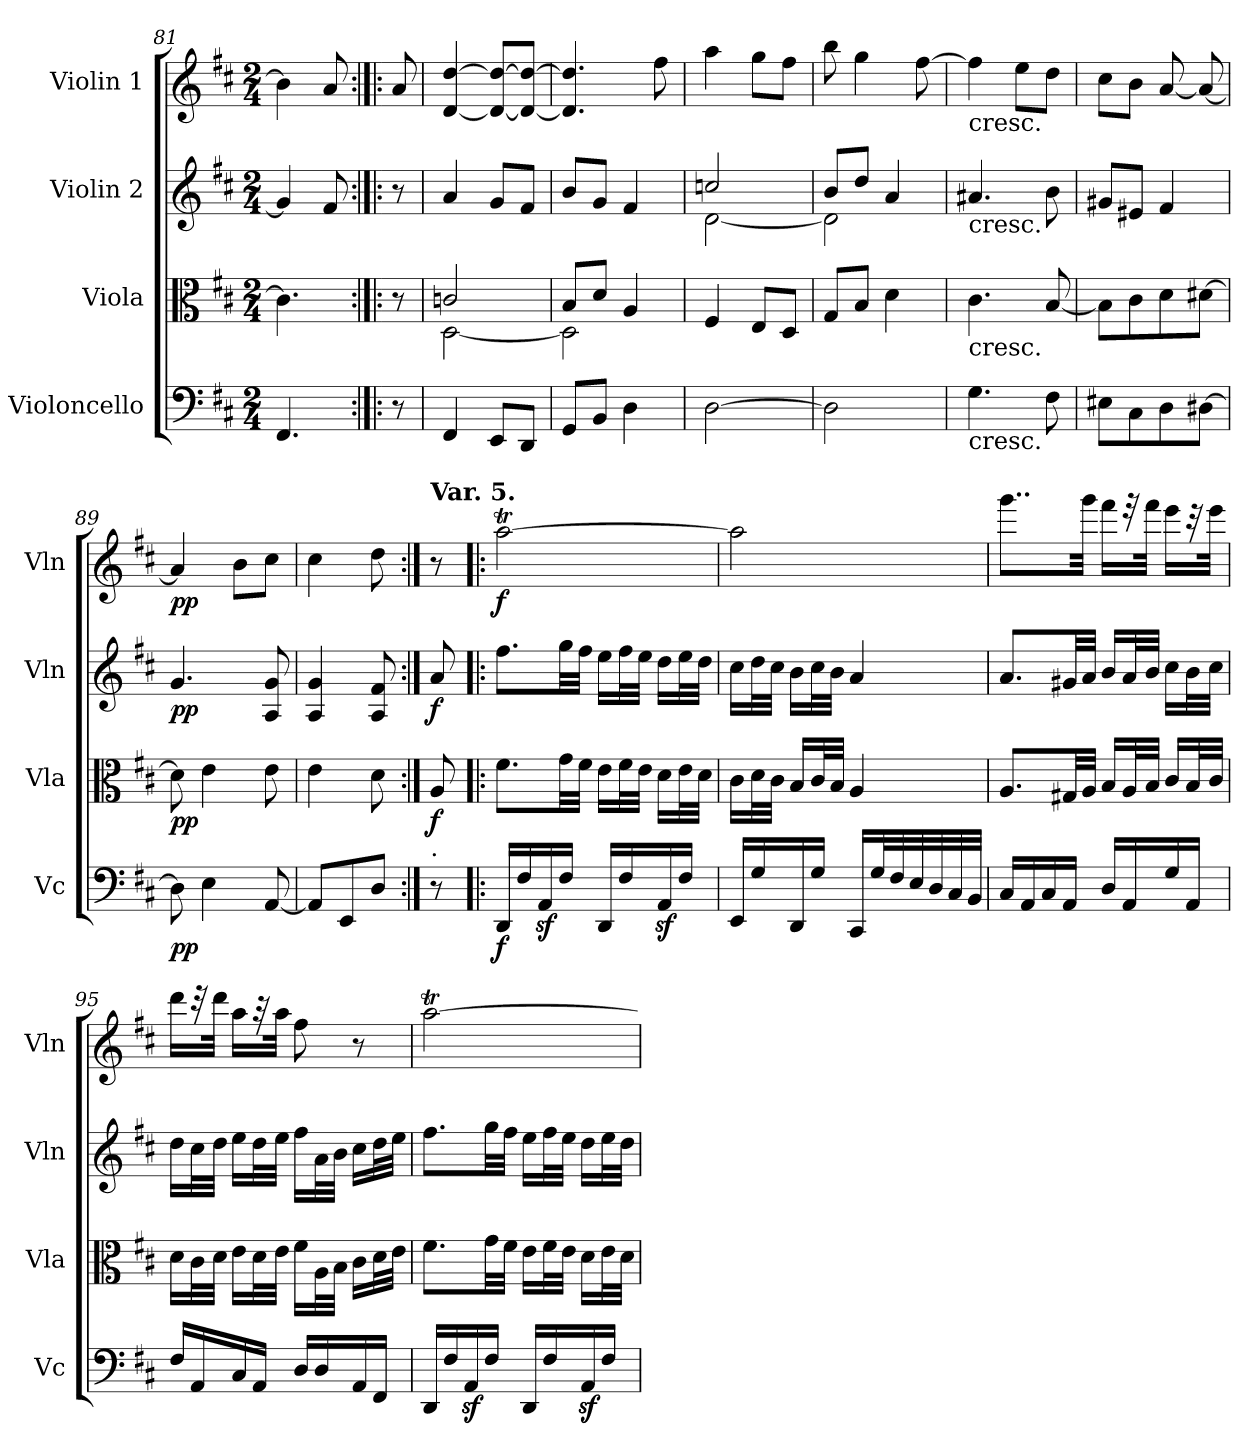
**kern	**dynam	**kern	**dynam	**kern	**dynam	**kern	**dynam
*part4	*part4	*part3	*part3	*part2	*part2	*part1	*part1
*staff4	*staff4	*staff3	*staff3	*staff2	*staff2	*staff1	*staff1
*I"Violoncello	*	*I"Viola	*	*I"Violin 2	*	*I"Violin 1	*
*I'Vc	*	*I'Vla	*	*I'Vln	*	*I'Vln	*
*clefF4	*	*clefC3	*	*clefG2	*	*clefG2	*
*k[f#c#]	*	*k[f#c#]	*	*k[f#c#]	*	*k[f#c#]	*
*D:	*	*D:	*	*D:	*	*D:	*
*M2/4	*	*M2/4	*	*M2/4	*	*M2/4	*
=81	=81	=81	=81	=81	=81	=81	=81
4.FF#/	.	4.c#\]	.	4g#/]	.	4b\]	.
.	.	.	.	8f#/	.	8a/	.
=82:|!|:	=82:|!|:	=82:|!|:	=82:|!|:	=82:|!|:	=82:|!|:	=82:|!|:	=82:|!|:
8r	.	8r	.	8r	.	8a/	.
!!LO:LB:g=z
=83	=83	=83	=83	=83	=83	=83	=83
*	*	*^	*	*	*	*	*
4FF#/	.	2cn/	[2D\	.	4a/	.	[4d/ [4dd/	.
8EE/L	.	.	.	.	8g/L	.	8d/_ 8dd/_L	.
8DD/J	.	.	.	.	8f#/J	.	8d/_ 8dd/_J	.
!!LO:PB:g=z
=84	=84	=84	=84	=84	=84	=84	=84	=84
8GG/L	.	8B/L	2D\]	.	8b/L	.	4.d/] 4.dd/]	.
8BB/J	.	8d/J	.	.	8g/J	.	.	.
4D\	.	4A/	.	.	4f#/	.	.	.
.	.	.	.	.	.	.	8ff#\	.
*	*	*v	*v	*	*	*	*	*
=85	=85	=85	=85	=85	=85	=85	=85
*	*	*	*	*^	*	*	*
[2D\	.	4F#/	.	2ccn/	[2d\	.	4aa\	.
.	.	8E/L	.	.	.	.	8gg\L	.
.	.	8D/J	.	.	.	.	8ff#\J	.
=86	=86	=86	=86	=86	=86	=86	=86	=86
2D\]	.	8G/L	.	8b/L	2d\]	.	8bb\	.
.	.	8B/J	.	8dd/J	.	.	4gg\	.
.	.	4d\	.	4a/	.	.	.	.
.	.	.	.	.	.	.	[8ff#\	.
*	*	*	*	*v	*v	*	*	*
=87	=87	=87	=87	=87	=87	=87	=87
!	!	!	!	!	!	!LO:TX:b:t=cresc.	!
!	!	!	!	!LO:TX:b:t=cresc.	!	!	!
!	!	!LO:TX:b:t=cresc.	!	!	!	!	!
!LO:TX:b:t=cresc.	!	!	!	!	!	!	!
4.G\	.	4.c#\	.	4.a#X/	.	4ff#\]	.
.	.	.	.	.	.	8ee\L	.
8F#\	.	[8B/	.	8b\	.	8dd\J	.
=88	=88	=88	=88	=88	=88	=88	=88
8E#X\L	.	8B\L]	.	8g#X/L	.	8cc#\L	.
8C#\	.	8c#\	.	8e#X/J	.	8b\J	.
8D\	.	8d\	.	4f#/	.	[8a/	.
[8D#X\J	.	[8d#X\J	.	.	.	8a/_	.
=89	=89	=89	=89	=89	=89	=89	=89
!	!LO:DY:b	!	!LO:DY:b	!	!LO:DY:b	!	!LO:DY:b
8D#\]	pp	8d#\]	pp	4.g/	pp	4a/]	pp
4E\	.	4e\	.	.	.	.	.
.	.	.	.	.	.	8b\L	.
[8AA/	.	8e\	.	8A/ 8g/	.	8cc#\J	.
!!LO:LB:g=z
=90	=90	=90	=90	=90	=90	=90	=90
8AA/L]	.	4e\	.	4A/ 4g/	.	4cc#\	.
8EE/	.	.	.	.	.	.	.
8D/J	.	8d\	.	8A/ 8f#/	.	8dd\	.
=91:|!	=91:|!	=91:|!	=91:|!	=91:|!	=91:|!	=91:|!	=91:|!
!	!	!	!	!	!	!LO:TX:a:B:t=Var. 5.	!
!	!	!LO:TX:b:t=.	!	!	!	!	!
!	!	!	!LO:DY:b	!	!LO:DY:b	!	!
8r	.	8A/	f	8a/	f	8r	.
!!LO:PB:g=z
=92!|:	=92!|:	=92!|:	=92!|:	=92!|:	=92!|:	=92!|:	=92!|:
!	!LO:DY:b	!	!	!	!	!	!LO:DY:b
16DD/LL	f	8.f#\L	.	8.ff#\L	.	[2aaT\	f
16F#/	.	.	.	.	.	.	.
16AAz</	.	.	.	.	.	.	.
16F#/JJ	.	32g\LL	.	32gg\LL	.	.	.
.	.	32f#\JJJ	.	32ff#\JJJ	.	.	.
16DD/LL	.	16e\LL	.	16ee\LL	.	.	.
16F#/	.	32f#\L	.	32ff#\L	.	.	.
.	.	32e\JJJ	.	32ee\JJJ	.	.	.
16AAz</	.	16d\LL	.	16dd\LL	.	.	.
16F#/JJ	.	32e\L	.	32ee\L	.	.	.
.	.	32d\JJJ	.	32dd\JJJ	.	.	.
=93	=93	=93	=93	=93	=93	=93	=93
16EE/LL	.	16c#\LL	.	16cc#\LL	.	2aa\]	.
16G/	.	32d\L	.	32dd\L	.	.	.
.	.	32c#\JJJ	.	32cc#\JJJ	.	.	.
16DD/	.	16B/LL	.	16b\LL	.	.	.
16G/JJ	.	32c#/L	.	32cc#\L	.	.	.
.	.	32B/JJJ	.	32b\JJJ	.	.	.
16CC#/LL	.	4A/	.	4a/	.	.	.
32G/L	.	.	.	.	.	.	.
32F#/	.	.	.	.	.	.	.
32E/	.	.	.	.	.	.	.
32D/	.	.	.	.	.	.	.
32C#/	.	.	.	.	.	.	.
32BB/JJJ	.	.	.	.	.	.	.
=94	=94	=94	=94	=94	=94	=94	=94
16C#/LL	.	8.A/L	.	8.a/L	.	8..ggg\L	.
16AA/	.	.	.	.	.	.	.
16C#/	.	.	.	.	.	.	.
16AA/JJ	.	32G#X/LL	.	32g#X/LL	.	.	.
.	.	32A/JJJ	.	32a/JJJ	.	32ggg\Jkk	.
16D/LL	.	16B/LL	.	16b/LL	.	16fff#\LL	.
16AA/	.	32A/L	.	32a/L	.	32r	.
.	.	32B/JJJ	.	32b/JJJ	.	32fff#\JJk	.
16G/	.	16c#/LL	.	16cc#\LL	.	16eee\LL	.
16AA/JJ	.	32B/L	.	32b\L	.	32r	.
.	.	32c#/JJJ	.	32cc#\JJJ	.	32eee\JJk	.
!!LO:PB:g=z
=95	=95	=95	=95	=95	=95	=95	=95
16F#/LL	.	16d\LL	.	16dd\LL	.	16ddd\LL	.
16AA/	.	32c#\L	.	32cc#\L	.	32r	.
.	.	32d\JJJ	.	32dd\JJJ	.	32ddd\JJk	.
16C#/	.	16e\LL	.	16ee\LL	.	16aa\LL	.
16AA/JJ	.	32d\L	.	32dd\L	.	32r	.
.	.	32e\JJJ	.	32ee\JJJ	.	32aa\JJk	.
16D/LL	.	16f#\LL	.	16ff#\LL	.	8ff#\	.
16D/	.	32A\L	.	32a\L	.	.	.
.	.	32B\JJJ	.	32b\JJJ	.	.	.
16AA/	.	16c#\LL	.	16cc#\LL	.	8r	.
16FF#/JJ	.	32d\L	.	32dd\L	.	.	.
.	.	32e\JJJ	.	32ee\JJJ	.	.	.
=96	=96	=96	=96	=96	=96	=96	=96
16DD/LL	.	8.f#\L	.	8.ff#\L	.	[2aaT\	.
16F#/	.	.	.	.	.	.	.
16AAz</	.	.	.	.	.	.	.
16F#/JJ	.	32g\LL	.	32gg\LL	.	.	.
.	.	32f#\JJJ	.	32ff#\JJJ	.	.	.
16DD/LL	.	16e\LL	.	16ee\LL	.	.	.
16F#/	.	32f#\L	.	32ff#\L	.	.	.
.	.	32e\JJJ	.	32ee\JJJ	.	.	.
16AAz</	.	16d\LL	.	16dd\LL	.	.	.
16F#/JJ	.	32e\L	.	32ee\L	.	.	.
.	.	32d\JJJ	.	32dd\JJJ	.	.	.
=	=	=	=	=	=	=	=
*-	*-	*-	*-	*-	*-	*-	*-
